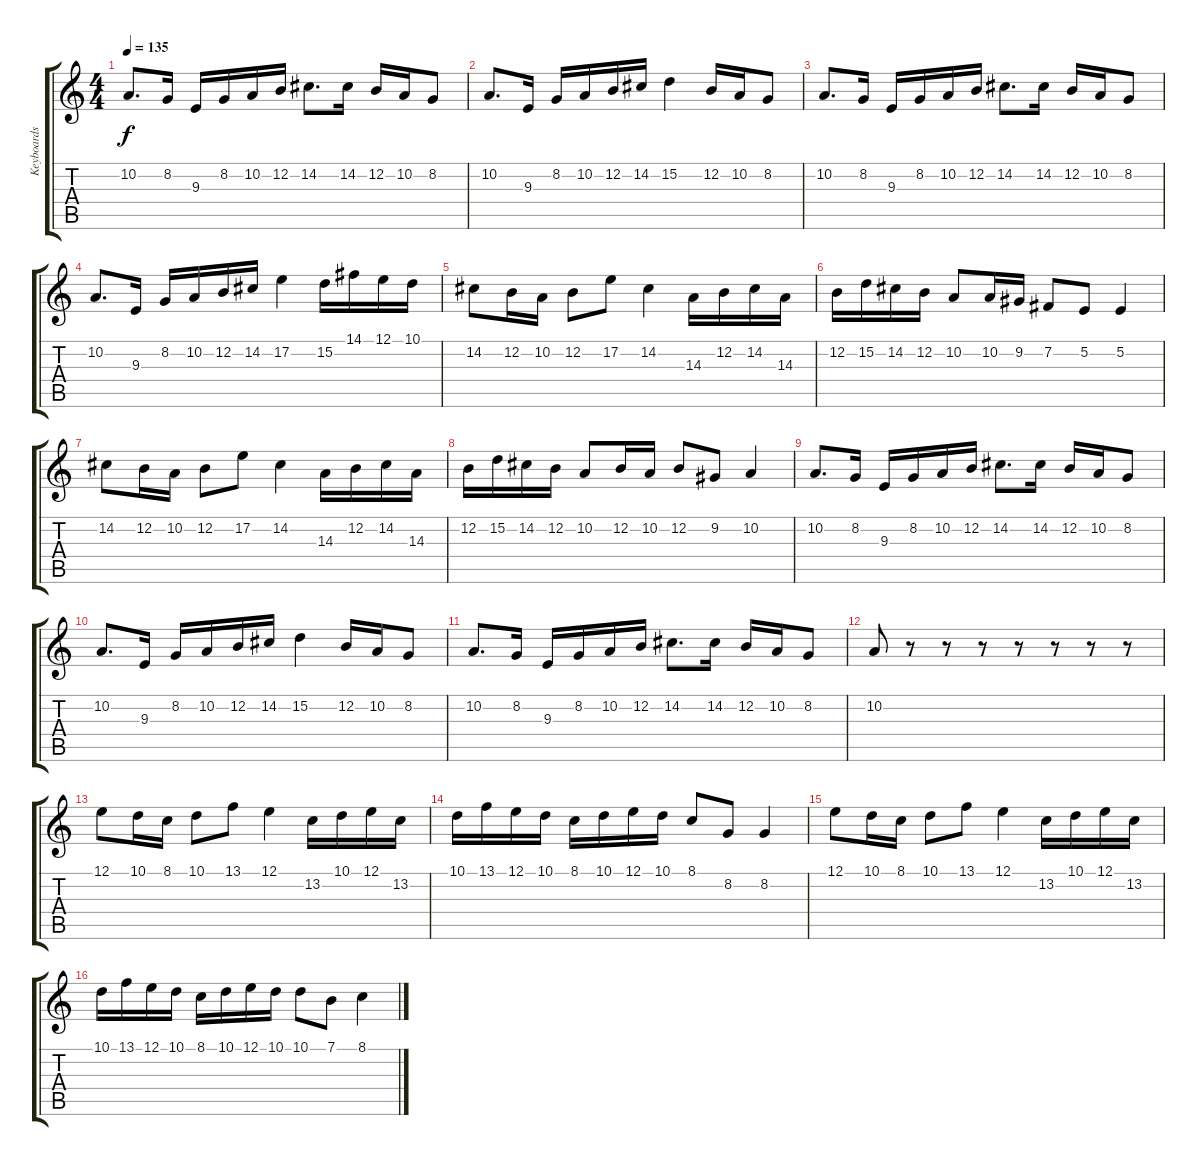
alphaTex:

\track ("Keyboards" "Keyboards") {instrument violin}
\staff {score tabs}
\tuning (E4 B3 G3 D3 A2 E2) {hide}
\ts (4 4)
\tempo 135
\clef g2
\ks c
10.2.8{d dy f} 8.2.16 9.3.16 8.2.16 10.2.16 12.2.16 14.2.8{d} 14.2.16 12.2.16 10.2.16 8.2.8 |
10.2.8{d} 9.3.16 8.2.16 10.2.16 12.2.16 14.2.16 15.2.4 12.2.16 10.2.16 8.2.8 |
10.2.8{d} 8.2.16 9.3.16 8.2.16 10.2.16 12.2.16 14.2.8{d} 14.2.16 12.2.16 10.2.16 8.2.8 |
10.2.8{d} 9.3.16 8.2.16 10.2.16 12.2.16 14.2.16 17.2.4 15.2.16 14.1.16 12.1.16 10.1.16 |
14.2.8 12.2.16 10.2.16 12.2.8 17.2.8 14.2.4 14.3.16 12.2.16 14.2.16 14.3.16 |
12.2.16 15.2.16 14.2.16 12.2.16 10.2.8 10.2.16 9.2.16 7.2.8 5.2.8 5.2.4 |
14.2.8 12.2.16 10.2.16 12.2.8 17.2.8 14.2.4 14.3.16 12.2.16 14.2.16 14.3.16 |
12.2.16 15.2.16 14.2.16 12.2.16 10.2.8 12.2.16 10.2.16 12.2.8 9.2.8 10.2.4 |
10.2.8{d} 8.2.16 9.3.16 8.2.16 10.2.16 12.2.16 14.2.8{d} 14.2.16 12.2.16 10.2.16 8.2.8 |
10.2.8{d} 9.3.16 8.2.16 10.2.16 12.2.16 14.2.16 15.2.4 12.2.16 10.2.16 8.2.8 |
10.2.8{d} 8.2.16 9.3.16 8.2.16 10.2.16 12.2.16 14.2.8{d} 14.2.16 12.2.16 10.2.16 8.2.8 |
10.2.8 r.8 r.8 r.8 r.8 r.8 r.8 r.8 |
12.1.8 10.1.16 8.1.16 10.1.8 13.1.8 12.1.4 13.2.16 10.1.16 12.1.16 13.2.16 |
10.1.16 13.1.16 12.1.16 10.1.16 8.1.16 10.1.16 12.1.16 10.1.16 8.1.8 8.2.8 8.2.4 |
12.1.8 10.1.16 8.1.16 10.1.8 13.1.8 12.1.4 13.2.16 10.1.16 12.1.16 13.2.16 |
10.1.16 13.1.16 12.1.16 10.1.16 8.1.16 10.1.16 12.1.16 10.1.16 10.1.8 7.1.8 8.1.4
